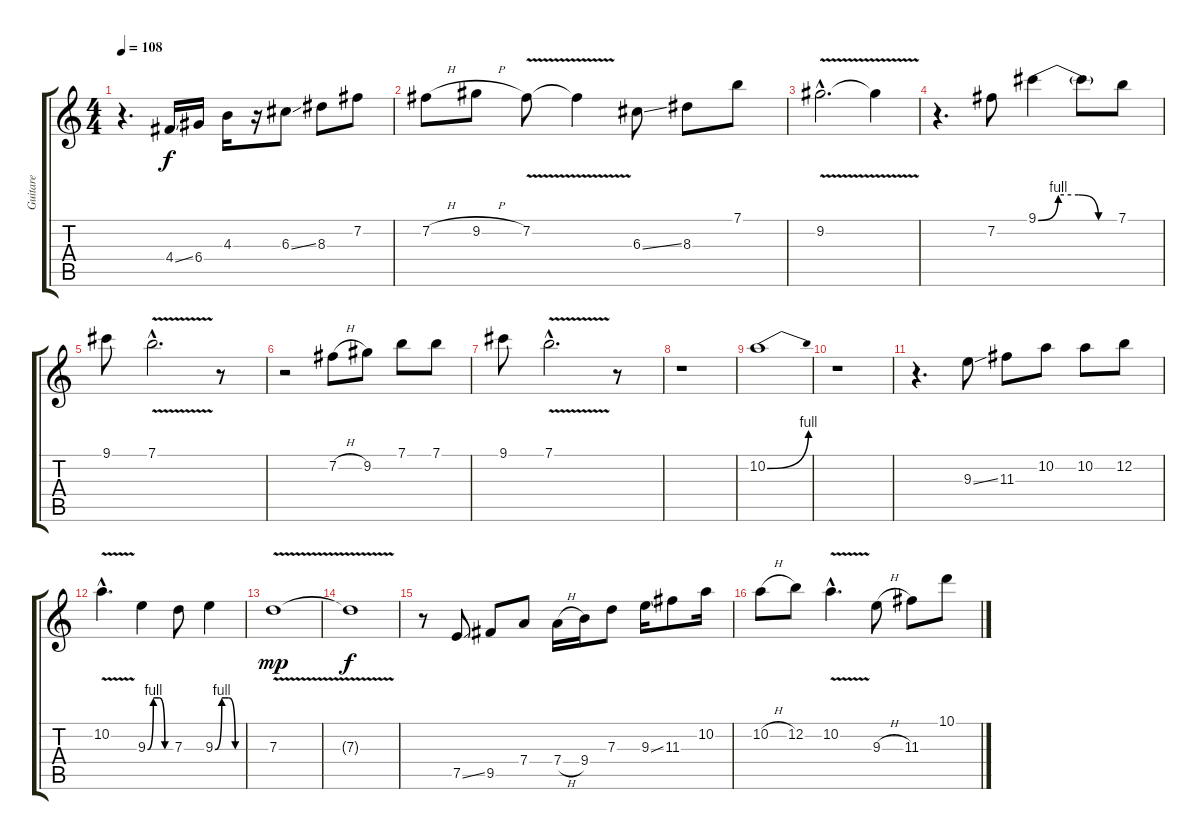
\track ("Guitare " "Guitare ") {instrument electricguitarjazz}
\staff {score tabs}
\tuning (E4 B3 G3 D3 A2 E2) {hide}
\ts (4 4)
\tempo 108
\clef g2
\ks c
r.4{d dy mp} 4.4{ss}.16{dy f} 6.4.16 4.3.16 r.16 6.3{ss}.8 8.3.8 7.2.8 |
7.2{h}.8 9.2{h}.8 7.2{v}.8 7.2{t}.4 6.3{ss}.8 8.3.8 7.1.8 |
9.2{v hac}.2{d} 9.2{t}.4 |
r.4{d} 7.2.8 9.1{be (custom 0 0 15 4 30 4 45 0 60 0)}.4 9.1{t}.8 7.1.8 |
9.1.8 7.1{v hac}.2{d} r.8 |
r.2 7.2{h}.8 9.2.8 7.1.8 7.1.8 |
9.1.8 7.1{v hac}.2{d} r.8 |
r.1 |
10.2{be (bend 0 0 60 4)}.1 |
r.1 |
r.4{d} 9.3{ss}.8 11.3.8 10.2.8 10.2.8 12.2.8 |
10.2{v hac}.4{d} 9.3{be (custom 0 0 15 4 30 4 45 0 60 0)}.4 7.3.8 9.3{be (custom 0 0 15 4 30 4 45 0 60 0)}.4 |
7.3{v}.1{dy mp} |
7.3{t}.1{dy f} |
r.8 7.5{ss}.8 9.5.8 7.4.8 7.4{h}.16 9.4.16 7.3.8 9.3{ss}.16 11.3.8 10.2.16 |
10.2{h}.8 12.2.8 10.2{v hac}.4{d} 9.3{h}.8 11.3.8 10.1.8
